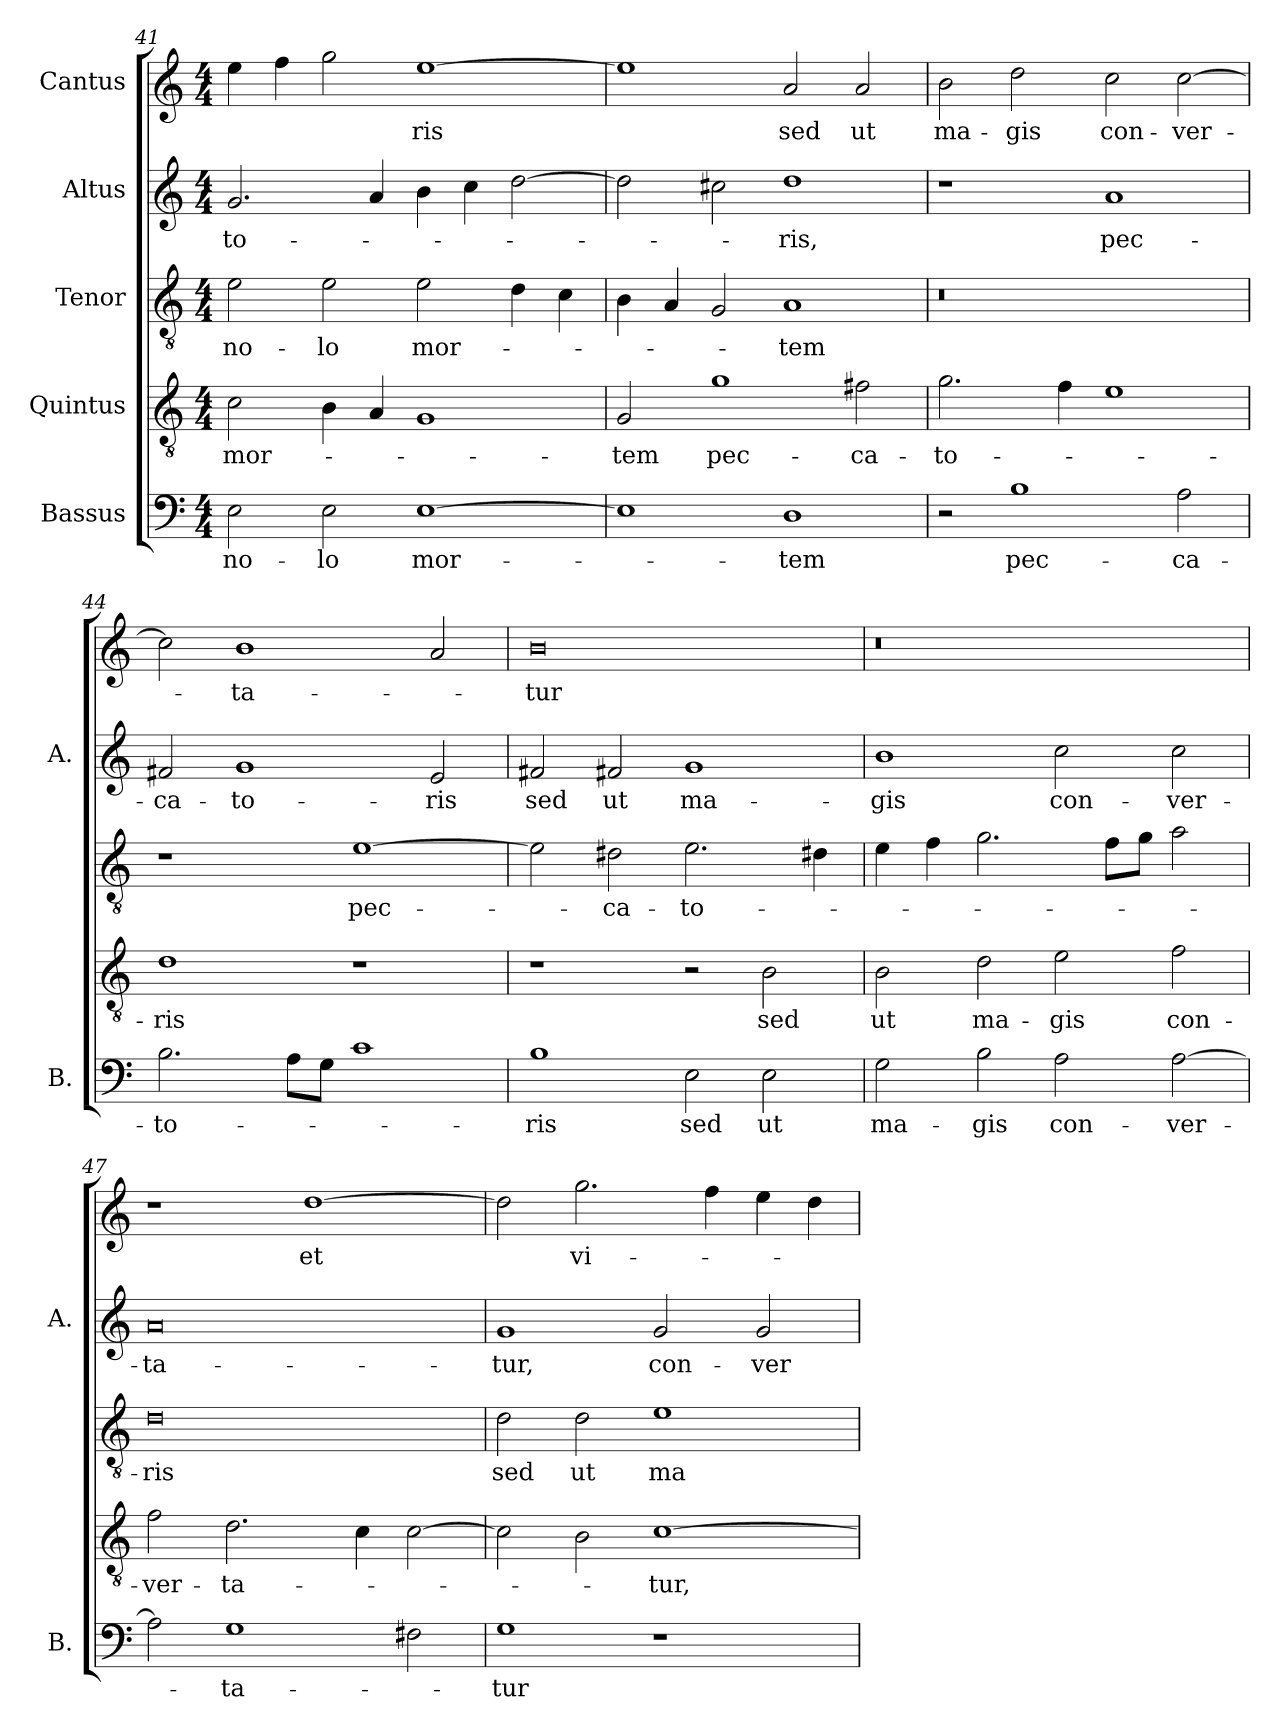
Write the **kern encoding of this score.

**kern	**text	**kern	**text	**kern	**text	**kern	**text	**kern	**text
*part5	*part5	*part4	*part4	*part3	*part3	*part2	*part2	*part1	*part1
*staff5	*staff5	*staff4	*staff4	*staff3	*staff3	*staff2	*staff2	*staff1	*staff1
*I"Bassus	*	*I"Quintus	*	*I"Tenor	*	*I"Altus	*	*I"Cantus	*
*I'B.	*	*	*	*	*	*I'A.	*	*	*
*clefF4	*	*clefGv2	*	*clefGv2	*	*clefG2	*	*clefG2	*
*k[]	*	*k[]	*	*k[]	*	*k[]	*	*k[]	*
*C:	*	*C:	*	*C:	*	*C:	*	*C:	*
*M4/4	*	*M4/4	*	*M4/4	*	*M4/4	*	*M4/4	*
=41	=41	=41	=41	=41	=41	=41	=41	=41	=41
2E\	no-	2c\	mor-	2e\	no-	2.g/	-to-	4ee\	.
.	.	.	.	.	.	.	.	4ff\	.
2E\	-lo	4B\	.	2e\	-lo	.	.	2gg\	.
.	.	4A/	.	.	.	4a/	.	.	.
[1E\	mor-	1G/	.	2e\	mor-	4b\	.	[1ee\	-ris
.	.	.	.	.	.	4cc\	.	.	.
.	.	.	.	4d\	.	[2dd\	.	.	.
.	.	.	.	4c\	.	.	.	.	.
=42	=42	=42	=42	=42	=42	=42	=42	=42	=42
1E\]	.	2G/	-tem	4B\	.	2dd\]	.	1ee\]	.
.	.	.	.	4A/	.	.	.	.	.
.	.	1g\	pec-	2G/	.	2cc#X\	.	.	.
1D\	-tem	.	.	1A/	-tem	1dd\	-ris,	2a/	sed
.	.	2f#X\	-ca-	.	.	.	.	2a/	ut
=43	=43	=43	=43	=43	=43	=43	=43	=43	=43
!	!	!	!	!LO:N:vis=0	!	!	!	!	!
2r	.	2.g\	-to-	1r	.	1r	.	2b\	ma-
1B\	pec-	.	.	.	.	.	.	2dd\	-gis
.	.	4f\	.	.	.	.	.	.	.
.	.	1e\	.	1ryy	.	1a/	pec-	2cc\	con-
2A\	-ca-	.	.	.	.	.	.	[2cc\	-ver-
=44	=44	=44	=44	=44	=44	=44	=44	=44	=44
2.B\	-to-	1d\	-ris	1r	.	2f#X/	-ca-	2cc\]	.
.	.	.	.	.	.	1g/	-to-	1b\	-ta-
8A\L	.	.	.	.	.	.	.	.	.
8G\J	.	.	.	.	.	.	.	.	.
1c\	.	1r	.	[1e\	pec-	.	.	.	.
.	.	.	.	.	.	2e/	-ris	2a/	.
=45	=45	=45	=45	=45	=45	=45	=45	=45	=45
1B\	-ris	1r	.	2e\]	.	2f#X/	sed	0b\	-tur
.	.	.	.	2d#X\	-ca-	2f#X/	ut	.	.
2E\	sed	2r	.	2.e\	-to-	1g/	ma-	.	.
2E\	ut	2B\	sed	.	.	.	.	.	.
.	.	.	.	4d#X\	.	.	.	.	.
=46	=46	=46	=46	=46	=46	=46	=46	=46	=46
!	!	!	!	!	!	!	!	!LO:N:vis=0	!
2G\	ma-	2B\	ut	4e\	.	1b\	-gis	1r	.
.	.	.	.	4f\	.	.	.	.	.
2B\	-gis	2d\	ma-	2.g\	.	.	.	.	.
2A\	con-	2e\	-gis	.	.	2cc\	con-	1ryy	.
.	.	.	.	8f\L	.	.	.	.	.
.	.	.	.	8g\J	.	.	.	.	.
[2A\	-ver-	2f\	con-	2a\	.	2cc\	-ver-	.	.
=47	=47	=47	=47	=47	=47	=47	=47	=47	=47
2A\]	.	2f\	-ver-	0d\	-ris	0a/	-ta-	1r	.
1G\	-ta-	2.d\	-ta-	.	.	.	.	.	.
.	.	.	.	.	.	.	.	[1dd\	et
.	.	4c\	.	.	.	.	.	.	.
2F#X\	.	[2c\	.	.	.	.	.	.	.
=48	=48	=48	=48	=48	=48	=48	=48	=48	=48
1G\	-tur	2c\]	.	2d\	sed	1g/	-tur,	2dd\]	.
.	.	2B\	.	2d\	ut	.	.	2.gg\	vi-
1r	.	[1c\	-tur,	1e\	ma-	2g/	con-	.	.
.	.	.	.	.	.	.	.	4ff\	.
.	.	.	.	.	.	2g/	-ver-	4ee\	.
.	.	.	.	.	.	.	.	4dd\	.
=	=	=	=	=	=	=	=	=	=
*-	*-	*-	*-	*-	*-	*-	*-	*-	*-
